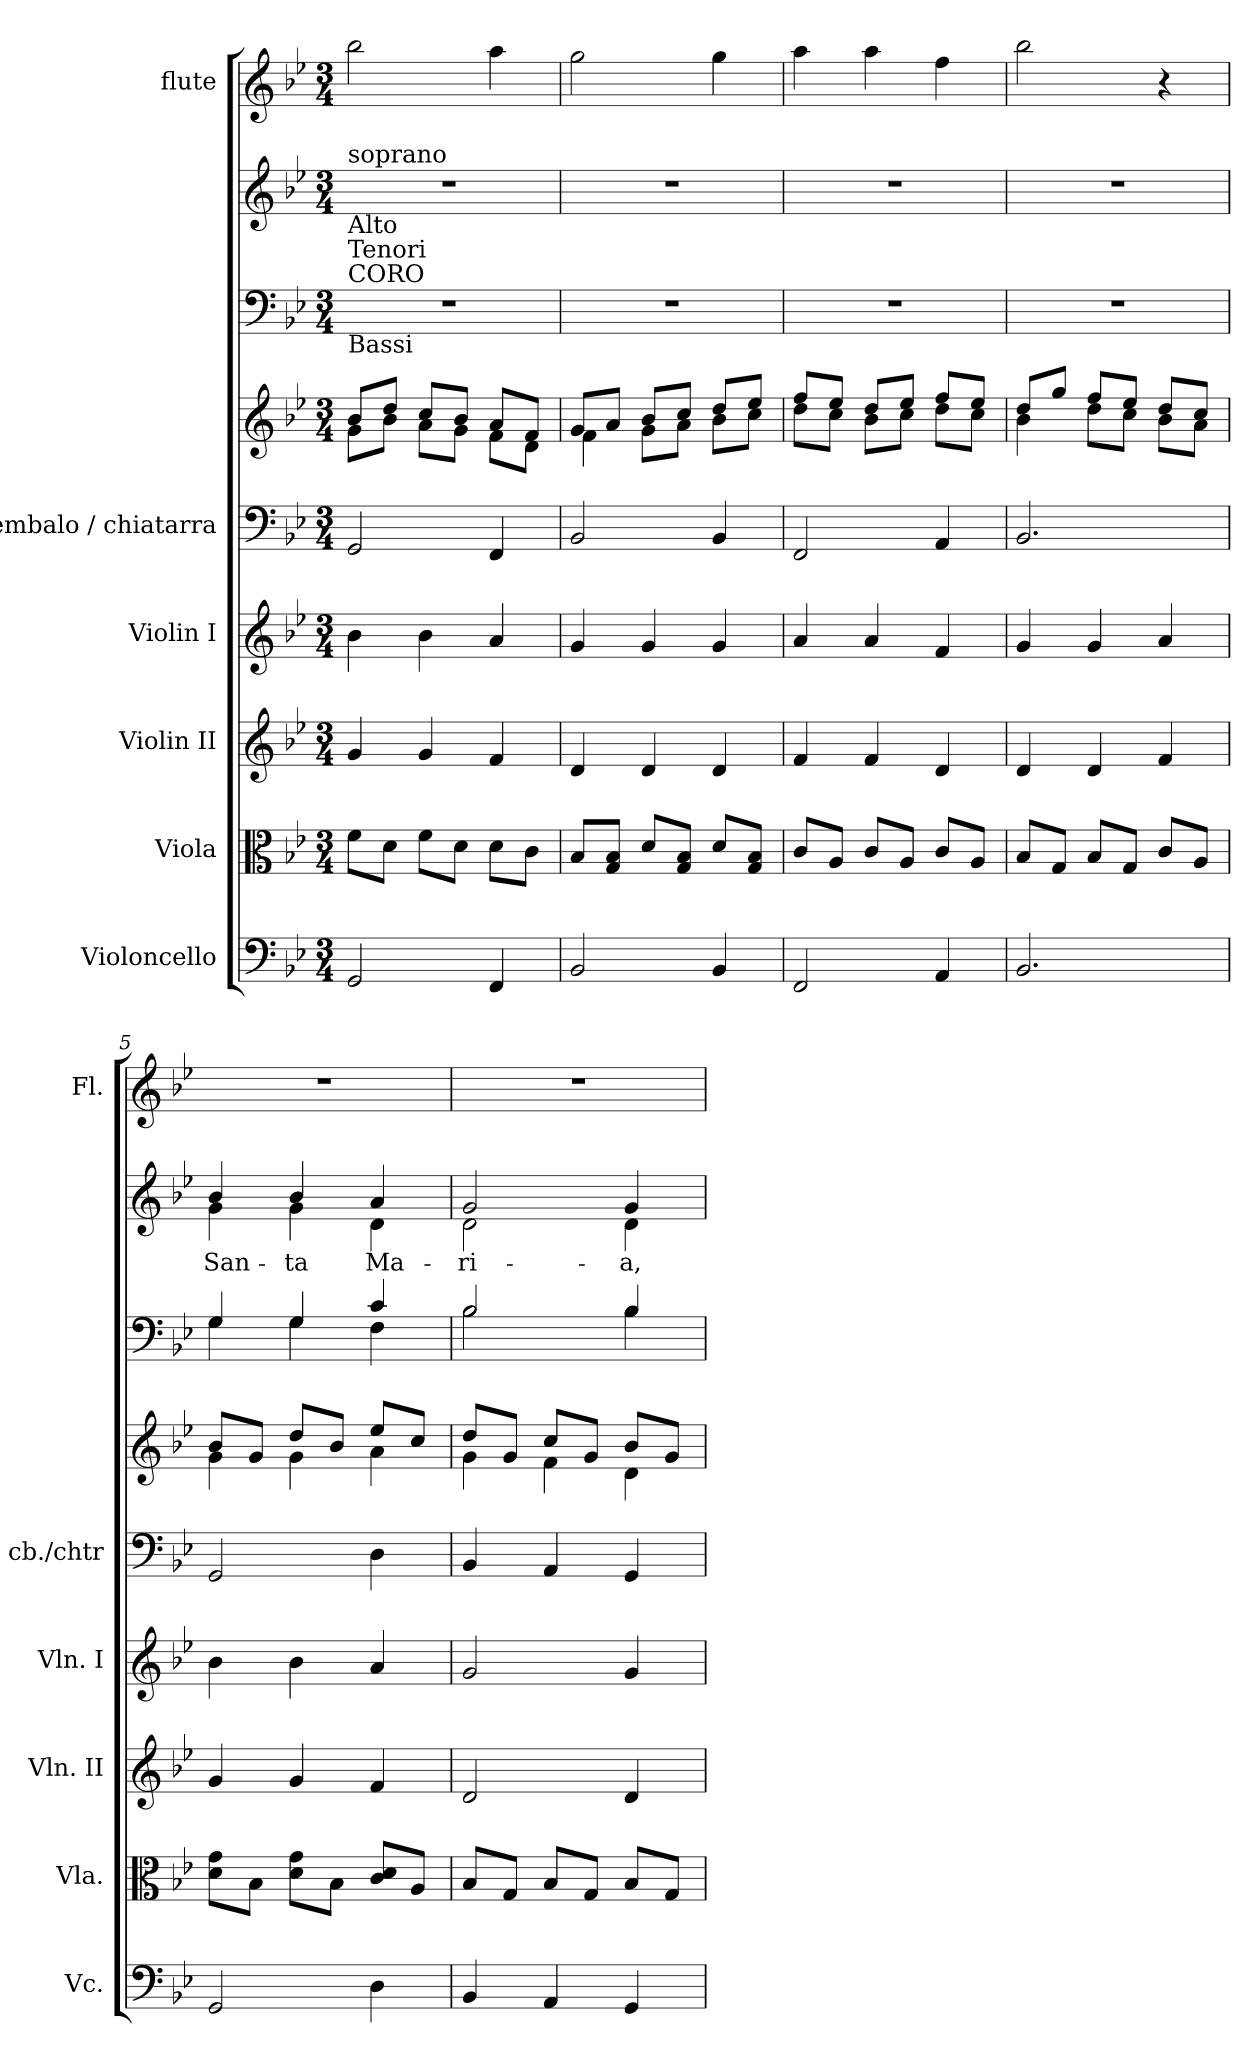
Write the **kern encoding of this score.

**kern	**kern	**kern	**kern	**kern	**kern	**kern	**kern	**text	**kern
*part8	*part7	*part6	*part5	*part4	*part4	*part3	*part2	*part2	*part1
*staff9	*staff8	*staff7	*staff6	*staff5	*staff4	*staff3	*staff2	*staff2	*staff1
*I"Violoncello	*I"Viola	*I"Violin II	*I"Violin I	*I"cembalo / chiatarra	*	*	*	*	*I"flute
*I'Vc.	*I'Vla.	*I'Vln. II	*I'Vln. I	*I'cb./chtr	*	*	*	*	*I'Fl.
*clefF4	*clefC3	*clefG2	*clefG2	*clefF4	*clefG2	*clefF4	*clefG2	*	*clefG2
*	*	*	*	*	*	*	*	*	*ITrd-7c-12
*k[b-e-]	*k[b-e-]	*k[b-e-]	*k[b-e-]	*k[b-e-]	*k[b-e-]	*k[b-e-]	*k[b-e-]	*	*k[b-e-]
*g:	*g:	*g:	*g:	*g:	*g:	*g:	*g:	*	*g:
*M3/4	*M3/4	*M3/4	*M3/4	*M3/4	*M3/4	*M3/4	*M3/4	*	*M3/4
=1	=1	=1	=1	=1	=1	=1	=1	=1	=1
*	*	*	*	*	*^	*	*	*	*
!	!	!	!	!	!	!	!	!LO:TX:a:t=soprano	!	!
!	!	!	!	!	!	!	!	!LO:TX:b:t=Alto	!	!
!	!	!	!	!	!	!	!LO:TX:a:t=CORO	!	!	!
!	!	!	!	!	!	!	!LO:TX:a:t=Tenori	!	!	!
!	!	!	!	!	!	!	!LO:TX:b:t=Bassi	!	!	!
2GG/	8f\L	4g/	4b-\	2GG/	8b-/L	8g\L	2.r	2.r	.	2bbb-\
.	8d\J	.	.	.	8dd/J	8b-\J	.	.	.	.
.	8f\L	4g/	4b-\	.	8cc/L	8a\L	.	.	.	.
.	8d\J	.	.	.	8b-/J	8g\J	.	.	.	.
4FF/	8d\L	4f/	4a/	4FF/	8a/L	8f\L	.	.	.	4aaa\
.	8c\J	.	.	.	8f/J	8d\J	.	.	.	.
=2	=2	=2	=2	=2	=2	=2	=2	=2	=2	=2
2BB-/	8B-/L	4d/	4g/	2BB-/	8g/L	4f\	2.r	2.r	.	2ggg\
.	8G/ 8B-/J	.	.	.	8a/J	.	.	.	.	.
.	8d/L	4d/	4g/	.	8b-/L	8g\L	.	.	.	.
.	8G/ 8B-/J	.	.	.	8cc/J	8a\J	.	.	.	.
4BB-/	8d/L	4d/	4g/	4BB-/	8dd/L	8b-\L	.	.	.	4ggg\
.	8G/ 8B-/J	.	.	.	8ee-/J	8cc\J	.	.	.	.
=3	=3	=3	=3	=3	=3	=3	=3	=3	=3	=3
2FF/	8c/L	4f/	4a/	2FF/	8ff/L	8dd\L	2.r	2.r	.	4aaa\
.	8A/J	.	.	.	8ee-/J	8cc\J	.	.	.	.
.	8c/L	4f/	4a/	.	8dd/L	8b-\L	.	.	.	4aaa\
.	8A/J	.	.	.	8ee-/J	8cc\J	.	.	.	.
4AA/	8c/L	4d/	4f/	4AA/	8ff/L	8dd\L	.	.	.	4fff\
.	8A/J	.	.	.	8ee-/J	8cc\J	.	.	.	.
=4	=4	=4	=4	=4	=4	=4	=4	=4	=4	=4
2.BB-/	8B-/L	4d/	4g/	2.BB-/	8dd/L	4b-\	2.r	2.r	.	2bbb-\
.	8G/J	.	.	.	8gg/J	.	.	.	.	.
.	8B-/L	4d/	4g/	.	8ff/L	8dd\L	.	.	.	.
.	8G/J	.	.	.	8ee-/J	8cc\J	.	.	.	.
.	8c/L	4f/	4a/	.	8dd/L	8b-\L	.	.	.	4r
.	8A/J	.	.	.	8cc/J	8a\J	.	.	.	.
=5	=5	=5	=5	=5	=5	=5	=5	=5	=5	=5
*	*	*	*	*	*	*	*^	*^	*	*
2GG/	8d\ 8g\L	4g/	4b-\	2GG/	8b-/L	4g\	4G/	4G\	4b-/	4g\	San-	2.r
.	8B-\J	.	.	.	8g/J	.	.	.	.	.	.	.
.	8d\ 8g\L	4g/	4b-\	.	8dd/L	4g\	4G/	4G\	4b-/	4g\	-ta	.
.	8B-\J	.	.	.	8b-/J	.	.	.	.	.	.	.
4D\	8c/ 8d/L	4f/	4a/	4D\	8ee-/L	4a\	4c/	4F\	4a/	4d\	Ma-	.
.	8A/J	.	.	.	8cc/J	.	.	.	.	.	.	.
=6	=6	=6	=6	=6	=6	=6	=6	=6	=6	=6	=6	=6
4BB-/	8B-/L	2d/	2g/	4BB-/	8dd/L	4g\	2B-/	2B-\	2g/	2d\	-ri-	2.r
.	8G/J	.	.	.	8g/J	.	.	.	.	.	.	.
4AA/	8B-/L	.	.	4AA/	8cc/L	4f\	.	.	.	.	.	.
.	8G/J	.	.	.	8g/J	.	.	.	.	.	.	.
4GG/	8B-/L	4d/	4g/	4GG/	8b-/L	4d\	4B-/	4B-\	4g/	4d\	-a,	.
.	8G/J	.	.	.	8g/J	.	.	.	.	.	.	.
*	*	*	*	*	*v	*v	*	*	*v	*v	*	*
*	*	*	*	*	*	*v	*v	*	*	*
=	=	=	=	=	=	=	=	=	=
*-	*-	*-	*-	*-	*-	*-	*-	*-	*-
